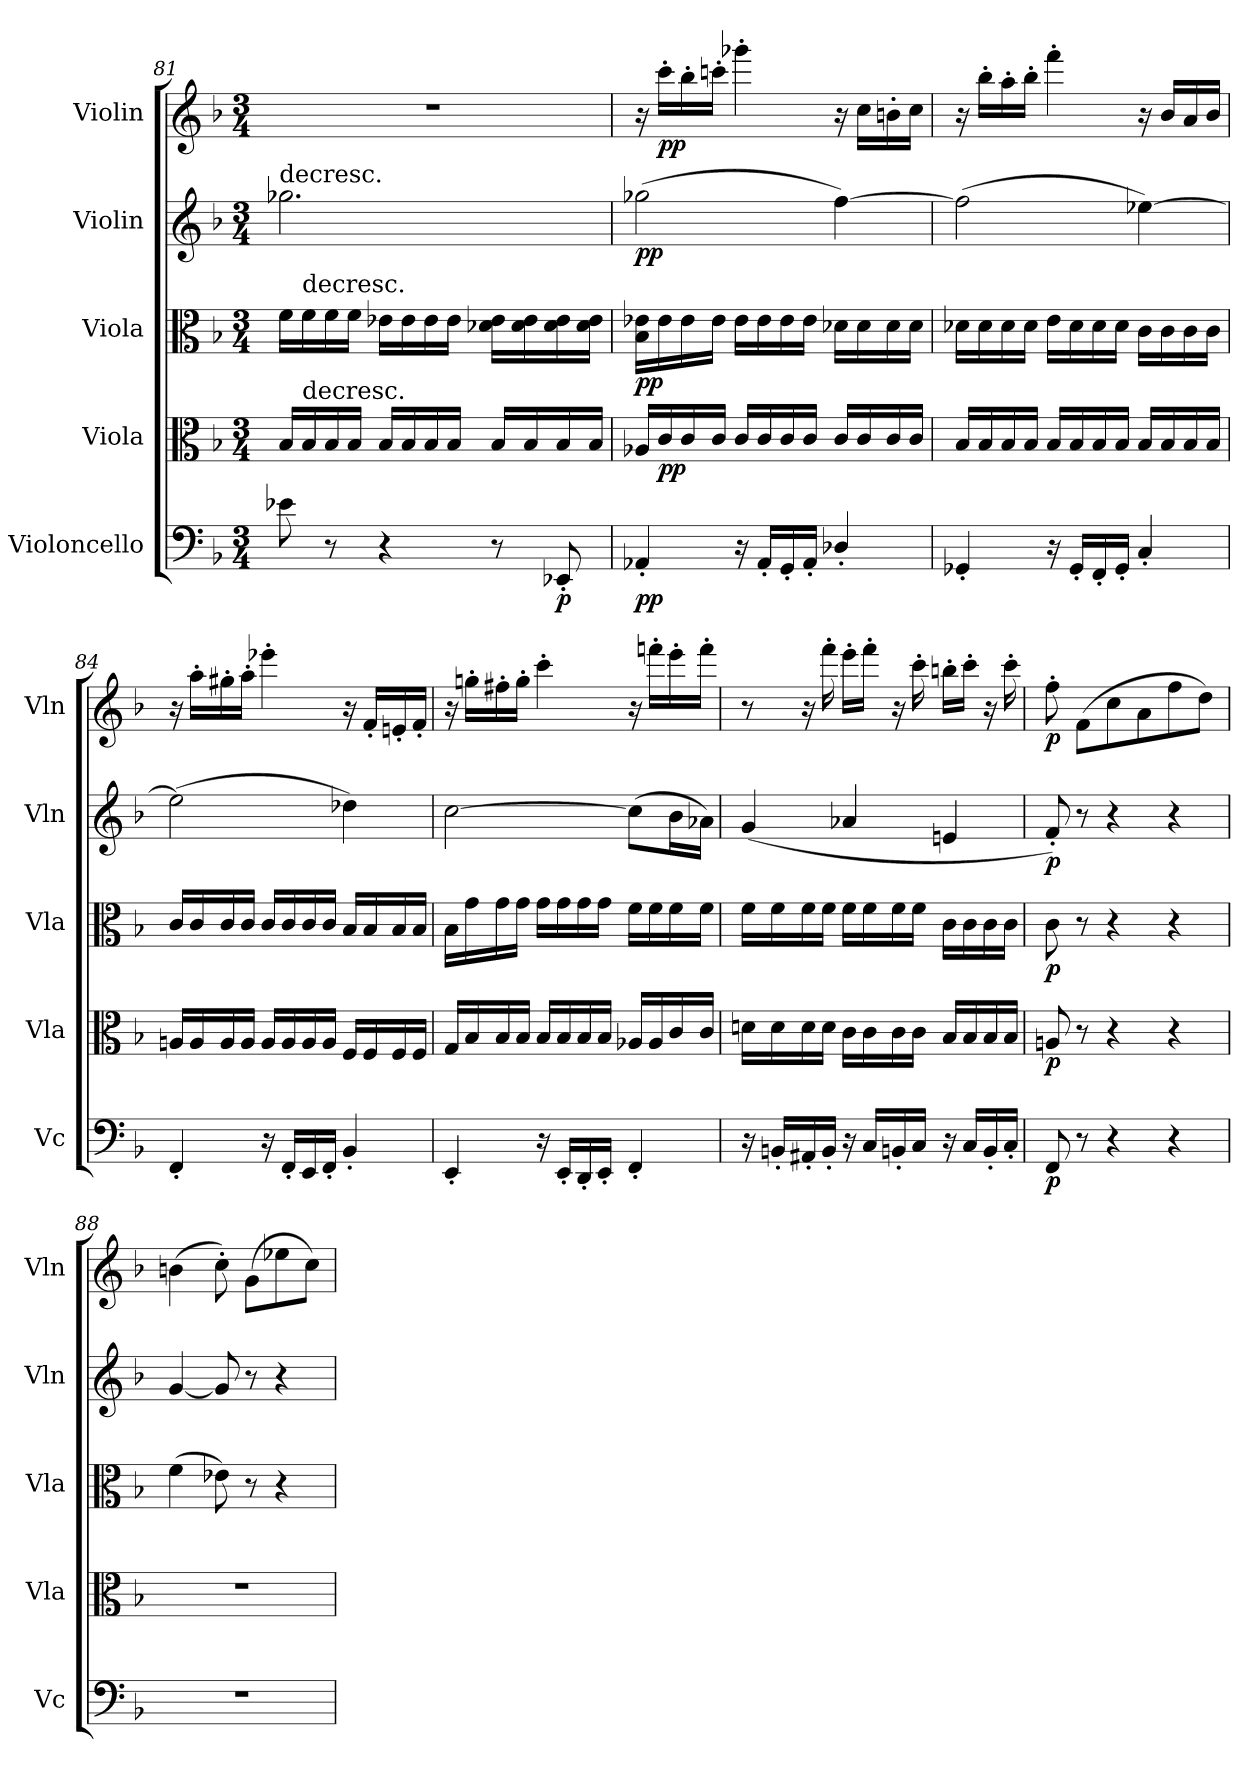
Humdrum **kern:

**kern	**dynam	**kern	**dynam	**kern	**dynam	**kern	**dynam	**kern	**dynam
*part5	*part5	*part4	*part4	*part3	*part3	*part2	*part2	*part1	*part1
*staff5	*staff5	*staff4	*staff4	*staff3	*staff3	*staff2	*staff2	*staff1	*staff1
*I"Violoncello	*	*I"Viola	*	*I"Viola	*	*I"Violin	*	*I"Violin	*
*I'Vc	*	*I'Vla	*	*I'Vla	*	*I'Vln	*	*I'Vln	*
*clefF4	*	*clefC3	*	*clefC3	*	*clefG2	*	*clefG2	*
*k[b-]	*	*k[b-]	*	*k[b-]	*	*k[b-]	*	*k[b-]	*
*M3/4	*	*M3/4	*	*M3/4	*	*M3/4	*	*M3/4	*
=81	=81	=81	=81	=81	=81	=81	=81	=81	=81
!	!	!	!	!	!	!LO:TX:t=decresc.	!	!	!
8e-X\	.	16B-/LL	.	16f\LL	.	2.gg-X\	.	2.r	.
!	!	!	!	!LO:TX:t=decresc.	!	!	!	!	!
!	!	!LO:TX:t=decresc.	!	!	!	!	!	!	!
.	.	16B-/	.	16f\	.	.	.	.	.
8r	.	16B-/	.	16f\	.	.	.	.	.
.	.	16B-/JJ	.	16f\JJ	.	.	.	.	.
4r	.	16B-/LL	.	16e-X\LL	.	.	.	.	.
.	.	16B-/	.	16e-\	.	.	.	.	.
.	.	16B-/	.	16e-\	.	.	.	.	.
.	.	16B-/JJ	.	16e-\JJ	.	.	.	.	.
8r	.	16B-/LL	.	16d-X\ 16e-\LL	.	.	.	.	.
.	.	16B-/	.	16d-\ 16e-\	.	.	.	.	.
8EE-X'/	p	16B-/	.	16d-\ 16e-\	.	.	.	.	.
.	.	16B-/JJ	.	16d-\ 16e-\JJ	.	.	.	.	.
=82	=82	=82	=82	=82	=82	=82	=82	=82	=82
4AA-X'/	pp	16A-X/LL	.	16B-\ 16e-X\LL	pp	(2gg-X\	pp	16r	.
.	.	16c/	pp	16e-\	.	.	.	16ccc'\LL	pp
.	.	16c/	.	16e-\	.	.	.	16bb-'\	.
.	.	16c/JJ	.	16e-\JJ	.	.	.	16cccn'\JJ	.
16r	.	16c/LL	.	16e-\LL	.	.	.	4ggg-X'\	.
16AA-'/LL	.	16c/	.	16e-\	.	.	.	.	.
16GG'/	.	16c/	.	16e-\	.	.	.	.	.
16AA-'/JJ	.	16c/JJ	.	16e-\JJ	.	.	.	.	.
4D-X'/	.	16c/LL	.	16d-X\LL	.	[4ff\)	.	16r	.
.	.	16c/	.	16d-\	.	.	.	16cc\LL	.
.	.	16c/	.	16d-\	.	.	.	16bn'\	.
.	.	16c/JJ	.	16d-\JJ	.	.	.	16cc\JJ	.
=83	=83	=83	=83	=83	=83	=83	=83	=83	=83
4GG-X'/	.	16B-/LL	.	16d-X\LL	.	(2ff\]	.	16r	.
.	.	16B-/	.	16d-\	.	.	.	16bb-'\LL	.
.	.	16B-/	.	16d-\	.	.	.	16aa'\	.
.	.	16B-/JJ	.	16d-\JJ	.	.	.	16bb-'\JJ	.
16r	.	16B-/LL	.	16e\LL	.	.	.	4fff'\	.
16GG-'/LL	.	16B-/	.	16d-\	.	.	.	.	.
16FF'/	.	16B-/	.	16d-\	.	.	.	.	.
16GG-'/JJ	.	16B-/JJ	.	16d-\JJ	.	.	.	.	.
4C'/	.	16B-/LL	.	16c\LL	.	[4ee-X\)	.	16r	.
.	.	16B-/	.	16c\	.	.	.	16b-/LL	.
.	.	16B-/	.	16c\	.	.	.	16a/	.
.	.	16B-/JJ	.	16c\JJ	.	.	.	16b-/JJ	.
=84	=84	=84	=84	=84	=84	=84	=84	=84	=84
4FF'/	.	16An/LL	.	16c/LL	.	(2ee-\]	.	16r	.
.	.	16A/	.	16c/	.	.	.	16aa'\LL	.
.	.	16A/	.	16c/	.	.	.	16gg#X'\	.
.	.	16A/JJ	.	16c/JJ	.	.	.	16aa'\JJ	.
16r	.	16A/LL	.	16c/LL	.	.	.	4eee-X'\	.
16FF'/LL	.	16A/	.	16c/	.	.	.	.	.
16EE/	.	16A/	.	16c/	.	.	.	.	.
16FF'/JJ	.	16A/JJ	.	16c/JJ	.	.	.	.	.
4BB-'/	.	16F/LL	.	16B-/LL	.	4dd-X\)	.	16r	.
.	.	16F/	.	16B-/	.	.	.	16f'/LL	.
.	.	16F/	.	16B-/	.	.	.	16en'/	.
.	.	16F/JJ	.	16B-/JJ	.	.	.	16f'/JJ	.
=85	=85	=85	=85	=85	=85	=85	=85	=85	=85
4EE'/	.	16G/LL	.	16B-\LL	.	[2cc\	.	16r	.
.	.	16B-/	.	16g\	.	.	.	16ggn'\LL	.
.	.	16B-/	.	16g\	.	.	.	16ff#X'\	.
.	.	16B-/JJ	.	16g\JJ	.	.	.	16gg'\JJ	.
16r	.	16B-/LL	.	16g\LL	.	.	.	4ccc'\	.
16EE'/LL	.	16B-/	.	16g\	.	.	.	.	.
16DD'/	.	16B-/	.	16g\	.	.	.	.	.
16EE'/JJ	.	16B-/JJ	.	16g\JJ	.	.	.	.	.
4FF'/	.	16A-X/LL	.	16f\LL	.	(8cc\L]	.	16r	.
.	.	16A-/	.	16f\	.	.	.	16fffn'\LL	.
.	.	16c/	.	16f\	.	16b-\L	.	16eee'\	.
.	.	16c/JJ	.	16f\JJ	.	16a-X\JJ)	.	16fff'\JJ	.
=86	=86	=86	=86	=86	=86	=86	=86	=86	=86
16r	.	16dn\LL	.	16f\LL	.	(4g/	.	8r	.
16BBn'/LL	.	16d\	.	16f\	.	.	.	.	.
16AA#X'/	.	16d\	.	16f\	.	.	.	16r	.
16BB'/JJ	.	16d\JJ	.	16f\JJ	.	.	.	16fff'\	.
16r	.	16c\LL	.	16f\LL	.	4a-X/	.	16eee'\LL	.
16C/LL	.	16c\	.	16f\	.	.	.	16fff'\JJ	.
16BBn'/	.	16c\	.	16f\	.	.	.	16r	.
16C/JJ	.	16c\JJ	.	16f\JJ	.	.	.	16ccc'\	.
16r	.	16B-/LL	.	16c\LL	.	4en/	.	16bbn'\LL	.
16C/LL	.	16B-/	.	16c\	.	.	.	16ccc'\JJ	.
16BB'/	.	16B-/	.	16c\	.	.	.	16r	.
16C'/JJ	.	16B-/JJ	.	16c\JJ	.	.	.	16ccc'\	.
=87	=87	=87	=87	=87	=87	=87	=87	=87	=87
8FF/	p	8An/	p	8c\	p	8f'/)	p	8ff'\	p
8r	.	8r	.	8r	.	8r	.	(8f\L	.
4r	.	4r	.	4r	.	4r	.	8cc\	.
.	.	.	.	.	.	.	.	8a\	.
4r	.	4r	.	4r	.	4r	.	8ff\	.
.	.	.	.	.	.	.	.	8dd\J)	.
=88	=88	=88	=88	=88	=88	=88	=88	=88	=88
2.r	.	2.r	.	(4f\	.	[4g/	.	(4bn\	.
.	.	.	.	8e-X\)	.	8g/]	.	8cc'\)	.
.	.	.	.	8r	.	8r	.	(8g\L	.
.	.	.	.	4r	.	4r	.	8ee-X\	.
.	.	.	.	.	.	.	.	8cc\J)	.
=	=	=	=	=	=	=	=	=	=
*-	*-	*-	*-	*-	*-	*-	*-	*-	*-
